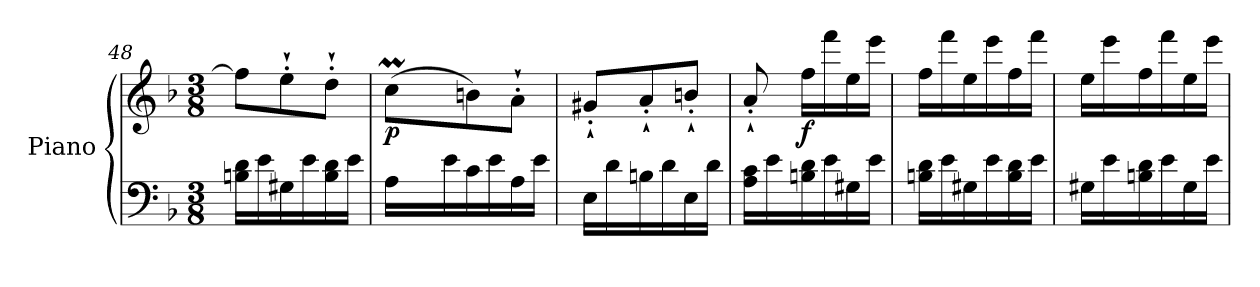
**kern	**kern	**dynam
*part1	*part1	*part1
*staff2	*staff1	*staff1/2
*I"Piano	*	*
*I'Pno	*	*
*clefF4	*clefG2	*
*k[b-]	*k[b-]	*
*M3/8	*M3/8	*
=48	=48	=48
!	!	!LO:DY:b
16Bn\ 16d\LL	8ff\L]	other-dynamics
16e\	.	.
16G#X\	8ee`'\	.
16e\	.	.
16B\ 16d\	8dd`'\J	.
16e\JJ	.	.
=49	=49	=49
*	*^	*
!	!	!	!LO:DY:b
16A\LL	(>8ccM\L	64ccyy	p
.	.	64ddyy	.
.	.	8..ccyy	.
16e\	.	.	.
16c\	8bn\)	.	.
16e\	.	.	.
16A\	8a`'\J	8ryy	.
16e\JJ	.	.	.
*	*v	*v	*
!!LO:LB:g=z
=50	=50	=50
16E\LL	8g#X`'/L	.
16d\	.	.
16Bn\	8a`'/	.
16d\	.	.
16E\	8bn`'/J	.
16d\JJ	.	.
=51	=51	=51
16A\ 16c\LL	8a`'/	.
16e\	.	.
!	!	!LO:DY:b
16Bn\ 16d\	16ff\LL	f
16e\	16fff\	.
16G#X\	16ee\	.
16e\JJ	16eee\JJ	.
=52	=52	=52
16Bn\ 16d\LL	16ff\LL	.
16e\	16fff\	.
16G#X\	16ee\	.
16e\	16eee\	.
16B\ 16d\	16ff\	.
16e\JJ	16fff\JJ	.
=53	=53	=53
16G#X\LL	16ee\LL	.
16e\	16eee\	.
16Bn\ 16d\	16ff\	.
16e\	16fff\	.
16G#\	16ee\	.
16e\JJ	16eee\JJ	.
=	=	=
*-	*-	*-
